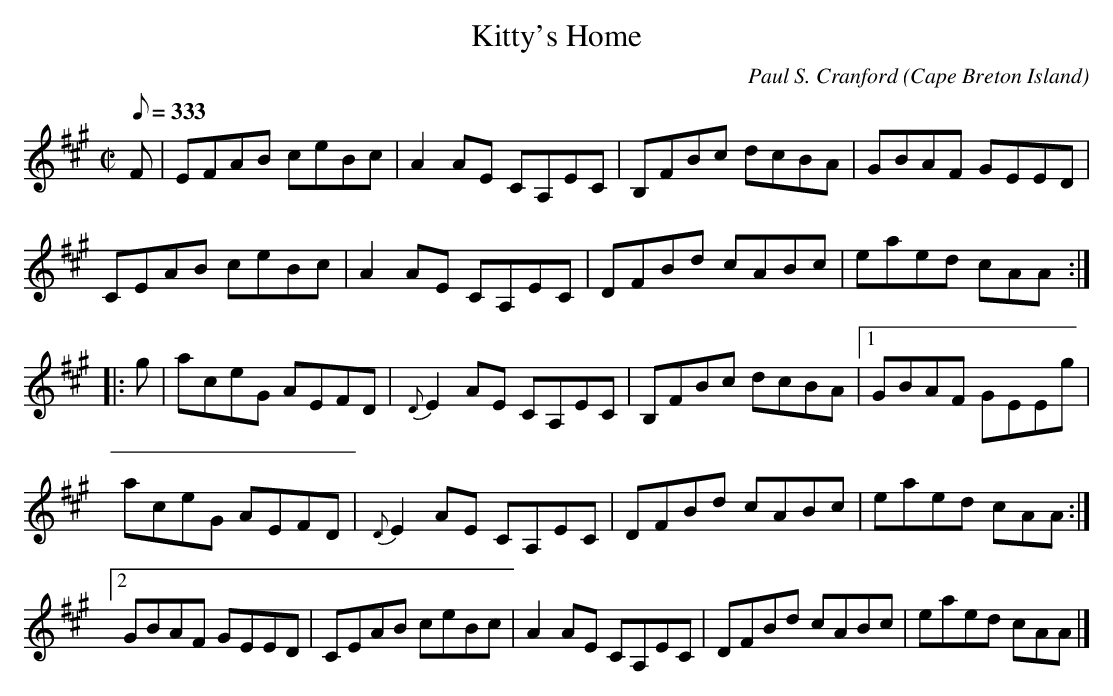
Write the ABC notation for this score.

X:1
T:Kitty's Home
C:Paul S. Cranford
O:Cape Breton Island
L:1/8
Q:333
M:C|
K:A
F|EFAB ceBc|A2 AE CA,EC|B,FBc dcBA|GBAF GEED|
CEAB ceBc|A2 AE CA,EC|DFBd cABc|eaed cAA:|
|:g|aceG AEFD|{D}E2 AE CA,EC|B,FBc dcBA|[1GBAF GEEg|
aceG AEFD|{D}E2 AE CA,EC|DFBd cABc|eaed cAA:|
[2GBAF GEED|CEAB ceBc|A2 AE CA,EC|DFBd cABc|eaed cAA|]
